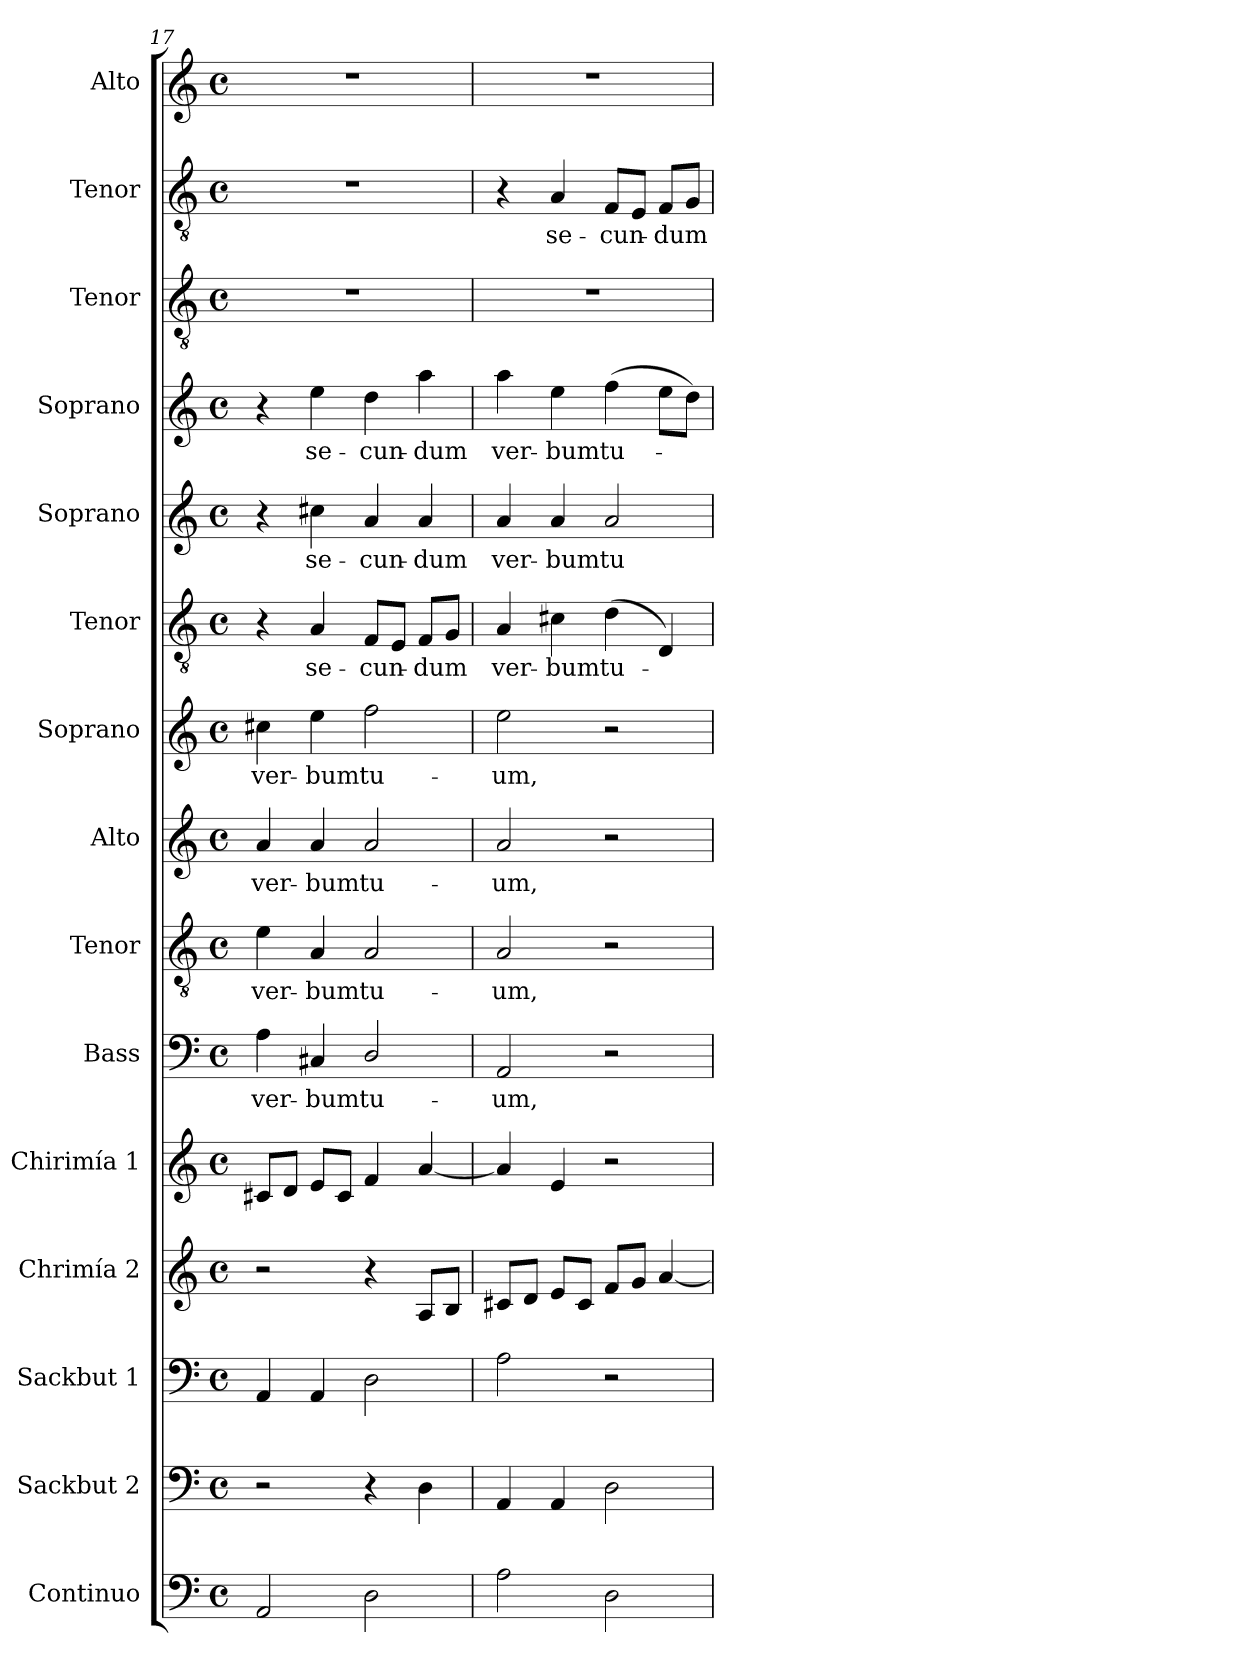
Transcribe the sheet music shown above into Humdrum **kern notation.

**kern	**kern	**kern	**kern	**kern	**kern	**text	**kern	**text	**kern	**text	**kern	**text	**kern	**text	**kern	**text	**kern	**text	**kern	**kern	**text	**kern
*part15	*part14	*part13	*part12	*part11	*part10	*part10	*part9	*part9	*part8	*part8	*part7	*part7	*part6	*part6	*part5	*part5	*part4	*part4	*part3	*part2	*part2	*part1
*staff15	*staff14	*staff13	*staff12	*staff11	*staff10	*staff10	*staff9	*staff9	*staff8	*staff8	*staff7	*staff7	*staff6	*staff6	*staff5	*staff5	*staff4	*staff4	*staff3	*staff2	*staff2	*staff1
*I"Continuo	*I"Sackbut 2	*I"Sackbut 1	*I"Chrimía 2	*I"Chirimía 1	*I"Bass	*	*I"Tenor	*	*I"Alto	*	*I"Soprano	*	*I"Tenor	*	*I"Soprano	*	*I"Soprano	*	*I"Tenor	*I"Tenor	*	*I"Alto
*I'Cont.	*I'Sckbt 2.	*I'Sckbt 1.	*I'Ch2.	*I'Ch1.	*I'B.	*	*I'T.	*	*I'A.	*	*I'S.	*	*I'T.	*	*I'S.	*	*I'S.	*	*I'T.	*I'T.	*	*I'A.
*clefF4	*clefF4	*clefF4	*clefG2	*clefG2	*clefF4	*	*clefGv2	*	*clefG2	*	*clefG2	*	*clefGv2	*	*clefG2	*	*clefG2	*	*clefGv2	*clefGv2	*	*clefG2
*	*	*	*	*	*	*	*ITrd7c12	*	*	*	*	*	*ITrd7c12	*	*	*	*	*	*ITrd7c12	*ITrd7c12	*	*
*k[]	*k[]	*k[]	*k[]	*k[]	*k[]	*	*k[]	*	*k[]	*	*k[]	*	*k[]	*	*k[]	*	*k[]	*	*k[]	*k[]	*	*k[]
*C:	*C:	*C:	*C:	*C:	*C:	*	*C:	*	*C:	*	*C:	*	*C:	*	*C:	*	*C:	*	*C:	*C:	*	*C:
*M4/4	*M4/4	*M4/4	*M4/4	*M4/4	*M4/4	*	*M4/4	*	*M4/4	*	*M4/4	*	*M4/4	*	*M4/4	*	*M4/4	*	*M4/4	*M4/4	*	*M4/4
*met(c)	*met(c)	*met(c)	*met(c)	*met(c)	*met(c)	*	*met(c)	*	*met(c)	*	*met(c)	*	*met(c)	*	*met(c)	*	*met(c)	*	*met(c)	*met(c)	*	*met(c)
=17	=17	=17	=17	=17	=17	=17	=17	=17	=17	=17	=17	=17	=17	=17	=17	=17	=17	=17	=17	=17	=17	=17
!	!	!	!	!	!	!LO:LY:b:color=#000000	!	!	!	!	!	!	!	!	!	!	!	!	!	!	!	!
!	!	!	!	!	!	!	!	!LO:LY:b:color=#000000	!	!	!	!	!	!	!	!	!	!	!	!	!	!
!	!	!	!	!	!	!	!	!	!	!LO:LY:b:color=#000000	!	!	!	!	!	!	!	!	!	!	!	!
!	!	!	!	!	!	!	!	!	!	!	!	!LO:LY:b:color=#000000	!	!	!	!	!	!	!	!	!	!
2AAi/	2r	4AAi/	2r	8c#Xi/L	4Ai\	ver-	4Ei\	ver-	4ai/	ver-	4cc#Xi\	ver-	4r	.	4r	.	4r	.	1r	1r	.	1r
.	.	.	.	8di/J	.	.	.	.	.	.	.	.	.	.	.	.	.	.	.	.	.	.
!	!	!	!	!	!	!LO:LY:b:color=#000000	!	!	!	!	!	!	!	!	!	!	!	!	!	!	!	!
!	!	!	!	!	!	!	!	!LO:LY:b:color=#000000	!	!	!	!	!	!	!	!	!	!	!	!	!	!
!	!	!	!	!	!	!	!	!	!	!LO:LY:b:color=#000000	!	!	!	!	!	!	!	!	!	!	!	!
!	!	!	!	!	!	!	!	!	!	!	!	!LO:LY:b:color=#000000	!	!	!	!	!	!	!	!	!	!
!	!	!	!	!	!	!	!	!	!	!	!	!	!	!LO:LY:b:color=#000000	!	!	!	!	!	!	!	!
!	!	!	!	!	!	!	!	!	!	!	!	!	!	!	!	!LO:LY:b:color=#000000	!	!	!	!	!	!
!	!	!	!	!	!	!	!	!	!	!	!	!	!	!	!	!	!	!LO:LY:b:color=#000000	!	!	!	!
.	.	4AAi/	.	8ei/L	4C#Xi/	-bum	4AAi/	-bum	4ai/	-bum	4eei\	-bum	4AAi/	se-	4cc#Xi\	se-	4eei\	se-	.	.	.	.
.	.	.	.	8c#i/J	.	.	.	.	.	.	.	.	.	.	.	.	.	.	.	.	.	.
!	!	!	!	!	!	!LO:LY:b:color=#000000	!	!	!	!	!	!	!	!	!	!	!	!	!	!	!	!
!	!	!	!	!	!	!	!	!LO:LY:b:color=#000000	!	!	!	!	!	!	!	!	!	!	!	!	!	!
!	!	!	!	!	!	!	!	!	!	!LO:LY:b:color=#000000	!	!	!	!	!	!	!	!	!	!	!	!
!	!	!	!	!	!	!	!	!	!	!	!	!LO:LY:b:color=#000000	!	!	!	!	!	!	!	!	!	!
!	!	!	!	!	!	!	!	!	!	!	!	!	!	!LO:LY:b:color=#000000	!	!	!	!	!	!	!	!
!	!	!	!	!	!	!	!	!	!	!	!	!	!	!	!	!LO:LY:b:color=#000000	!	!	!	!	!	!
!	!	!	!	!	!	!	!	!	!	!	!	!	!	!	!	!	!	!LO:LY:b:color=#000000	!	!	!	!
2Di\	4r	2Di\	4r	4fi/	2Di/	tu-	2AAi/	tu-	2ai/	tu-	2ffi\	tu-	8FFi/L	-cun-	4ai/	-cun-	4ddi\	-cun-	.	.	.	.
.	.	.	.	.	.	.	.	.	.	.	.	.	8EEi/J	.	.	.	.	.	.	.	.	.
!	!	!	!	!	!	!	!	!	!	!	!	!	!	!LO:LY:b:color=#000000	!	!	!	!	!	!	!	!
!	!	!	!	!	!	!	!	!	!	!	!	!	!	!	!	!LO:LY:b:color=#000000	!	!	!	!	!	!
!	!	!	!	!	!	!	!	!	!	!	!	!	!	!	!	!	!	!LO:LY:b:color=#000000	!	!	!	!
.	4Di\	.	8Ai/L	[<4ai/	.	.	.	.	.	.	.	.	8FFi/L	-dum	4ai/	-dum	4aai\	-dum	.	.	.	.
.	.	.	8Bi/J	.	.	.	.	.	.	.	.	.	8GGi/J	.	.	.	.	.	.	.	.	.
=18	=18	=18	=18	=18	=18	=18	=18	=18	=18	=18	=18	=18	=18	=18	=18	=18	=18	=18	=18	=18	=18	=18
!	!	!	!	!	!	!LO:LY:b:color=#000000	!	!	!	!	!	!	!	!	!	!	!	!	!	!	!	!
!	!	!	!	!	!	!	!	!LO:LY:b:color=#000000	!	!	!	!	!	!	!	!	!	!	!	!	!	!
!	!	!	!	!	!	!	!	!	!	!LO:LY:b:color=#000000	!	!	!	!	!	!	!	!	!	!	!	!
!	!	!	!	!	!	!	!	!	!	!	!	!LO:LY:b:color=#000000	!	!	!	!	!	!	!	!	!	!
!	!	!	!	!	!	!	!	!	!	!	!	!	!	!LO:LY:b:color=#000000	!	!	!	!	!	!	!	!
!	!	!	!	!	!	!	!	!	!	!	!	!	!	!	!	!LO:LY:b:color=#000000	!	!	!	!	!	!
!	!	!	!	!	!	!	!	!	!	!	!	!	!	!	!	!	!	!LO:LY:b:color=#000000	!	!	!	!
2Ai\	4AAi/	2Ai\	8c#Xi/L	4ai/]	2AAi/	-um,	2AAi/	-um,	2ai/	-um,	2eei\	-um,	4AAi/	ver-	4ai/	ver-	4aai\	ver-	1r	4r	.	1r
.	.	.	8di/J	.	.	.	.	.	.	.	.	.	.	.	.	.	.	.	.	.	.	.
!	!	!	!	!	!	!	!	!	!	!	!	!	!	!LO:LY:b:color=#000000	!	!	!	!	!	!	!	!
!	!	!	!	!	!	!	!	!	!	!	!	!	!	!	!	!LO:LY:b:color=#000000	!	!	!	!	!	!
!	!	!	!	!	!	!	!	!	!	!	!	!	!	!	!	!	!	!LO:LY:b:color=#000000	!	!	!	!
!	!	!	!	!	!	!	!	!	!	!	!	!	!	!	!	!	!	!	!	!	!LO:LY:b:color=#000000	!
.	4AAi/	.	8ei/L	4ei/	.	.	.	.	.	.	.	.	4C#Xi\	-bum	4ai/	-bum	4eei\	-bum	.	4AAi/	se-	.
.	.	.	8c#i/J	.	.	.	.	.	.	.	.	.	.	.	.	.	.	.	.	.	.	.
!	!	!	!	!	!	!	!	!	!	!	!	!	!	!LO:LY:b:color=#000000	!	!	!	!	!	!	!	!
!	!	!	!	!	!	!	!	!	!	!	!	!	!	!	!	!LO:LY:b:color=#000000	!	!	!	!	!	!
!	!	!	!	!	!	!	!	!	!	!	!	!	!	!	!	!	!	!LO:LY:b:color=#000000	!	!	!	!
!	!	!	!	!	!	!	!	!	!	!	!	!	!	!	!	!	!	!	!	!	!LO:LY:b:color=#000000	!
2Di\	2Di\	2r	8fi/L	2r	2r	.	2r	.	2r	.	2r	.	(4Di\	tu-	2ai/	tu-	(4ffi\	tu-	.	8FFi/L	-cun-	.
.	.	.	8gi/J	.	.	.	.	.	.	.	.	.	.	.	.	.	.	.	.	8EEi/J	.	.
!	!	!	!	!	!	!	!	!	!	!	!	!	!	!	!	!	!	!	!	!	!LO:LY:b:color=#000000	!
.	.	.	[<4ai/	.	.	.	.	.	.	.	.	.	4DDi/)	.	.	.	8eei\L	.	.	8FFi/L	-dum	.
.	.	.	.	.	.	.	.	.	.	.	.	.	.	.	.	.	8ddi\J)	.	.	8GGi/J	.	.
=	=	=	=	=	=	=	=	=	=	=	=	=	=	=	=	=	=	=	=	=	=	=
*-	*-	*-	*-	*-	*-	*-	*-	*-	*-	*-	*-	*-	*-	*-	*-	*-	*-	*-	*-	*-	*-	*-
